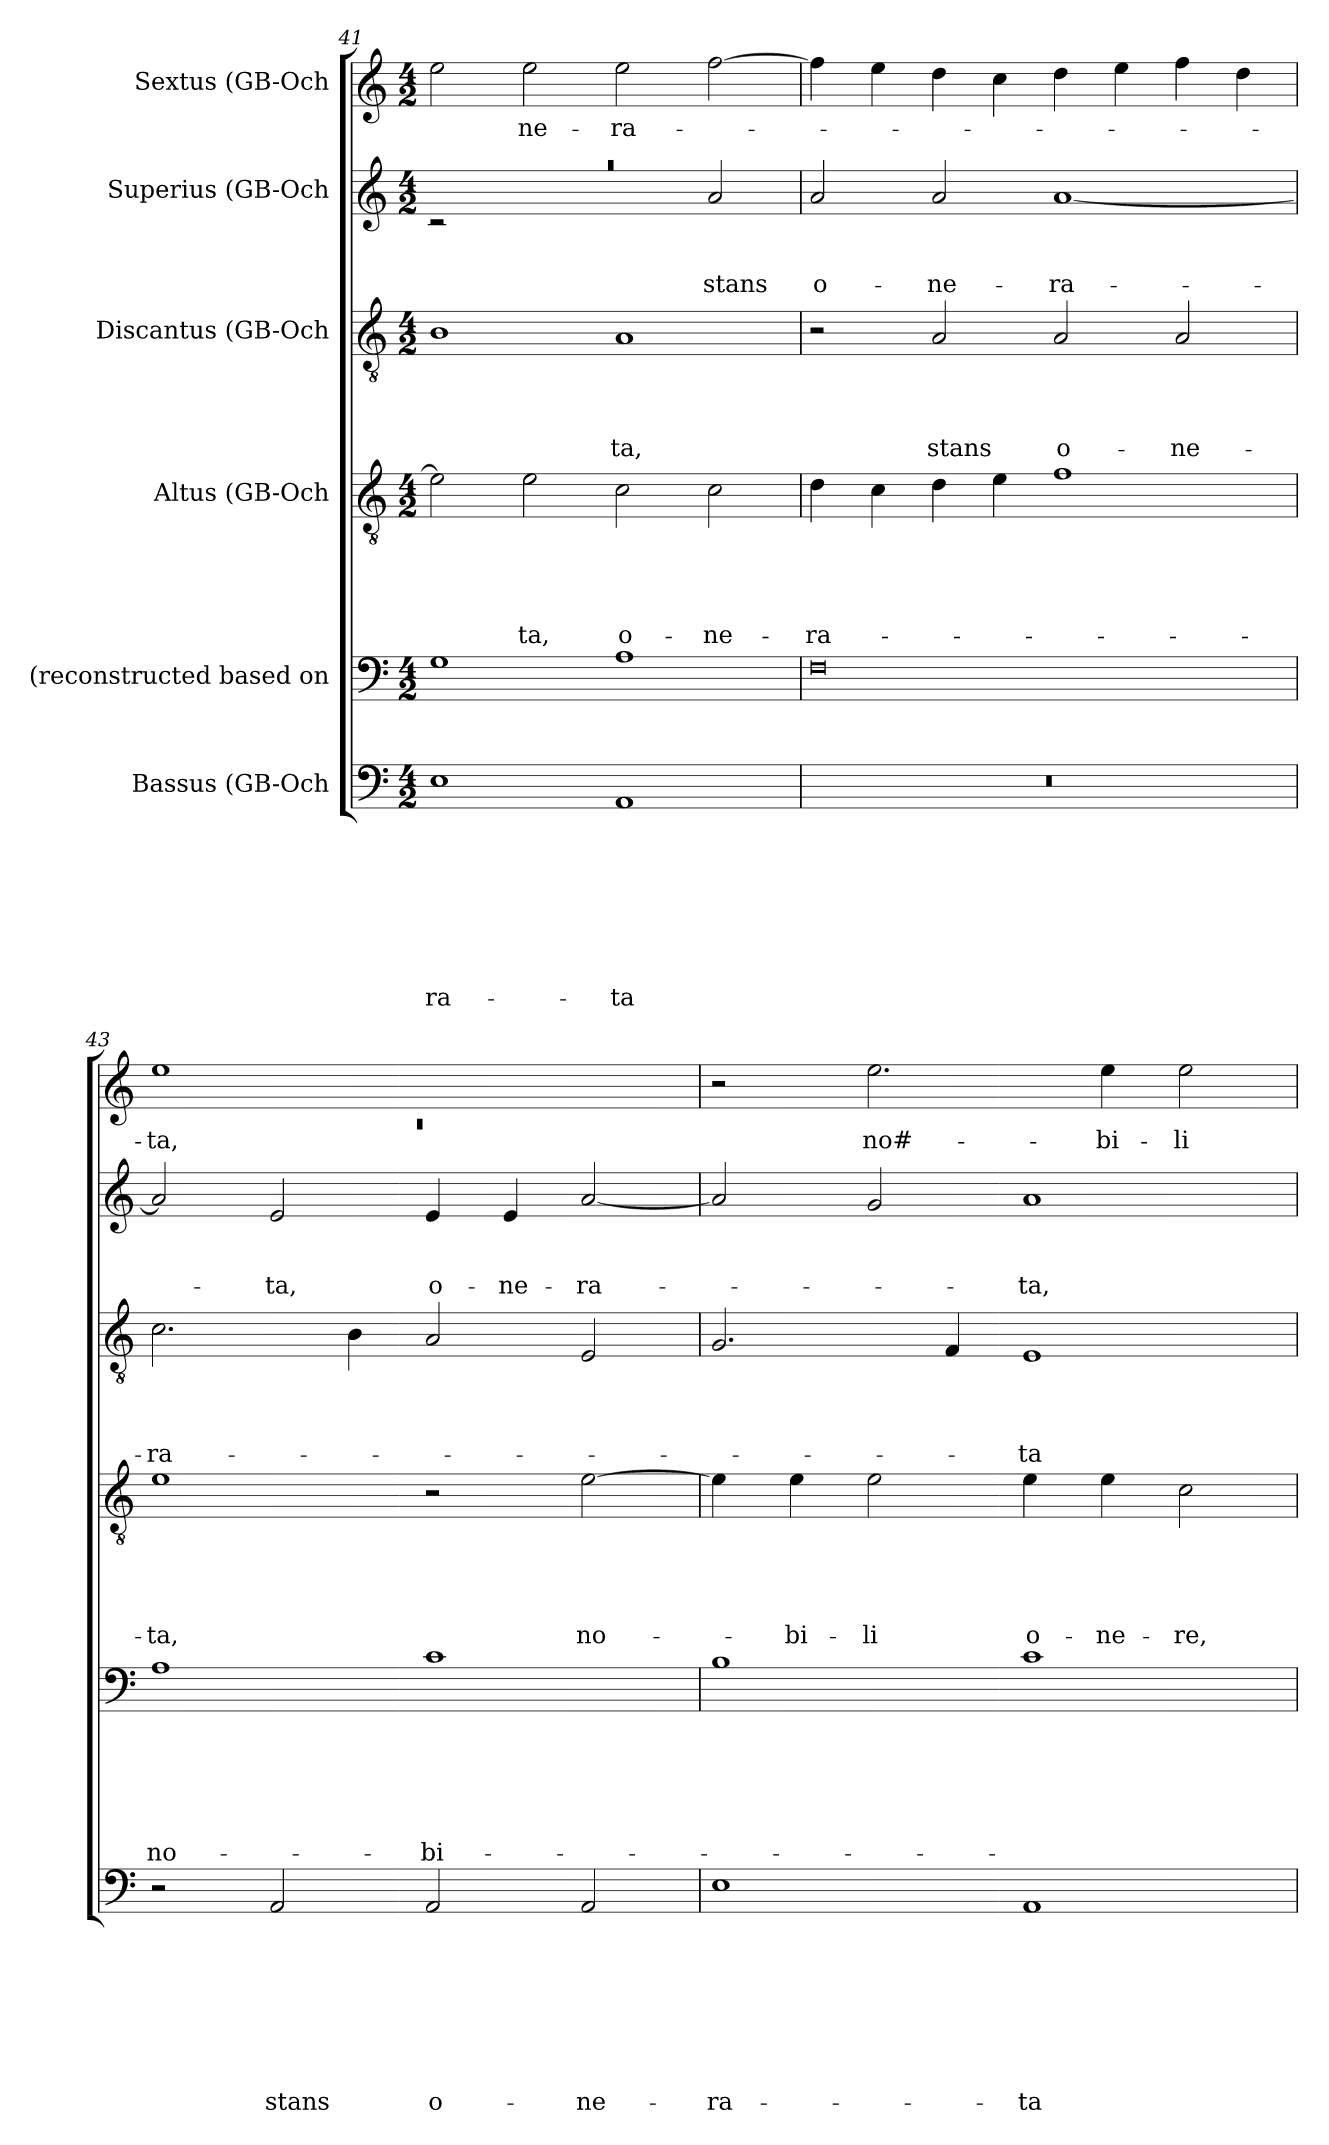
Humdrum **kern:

**kern	**text	**text	**text	**text	**text	**text	**text	**text	**kern	**text	**text	**text	**text	**text	**text	**kern	**text	**text	**text	**text	**text	**kern	**text	**text	**text	**text	**kern	**text	**text	**text	**kern	**text
*part6	*part6	*part6	*part6	*part6	*part6	*part6	*part6	*part6	*part5	*part5	*part5	*part5	*part5	*part5	*part5	*part4	*part4	*part4	*part4	*part4	*part4	*part3	*part3	*part3	*part3	*part3	*part2	*part2	*part2	*part2	*part1	*part1
*staff6	*staff6	*staff6	*staff6	*staff6	*staff6	*staff6	*staff6	*staff6	*staff5	*staff5	*staff5	*staff5	*staff5	*staff5	*staff5	*staff4	*staff4	*staff4	*staff4	*staff4	*staff4	*staff3	*staff3	*staff3	*staff3	*staff3	*staff2	*staff2	*staff2	*staff2	*staff1	*staff1
*I"Bassus (GB-Och	*	*	*	*	*	*	*	*	*I"(reconstructed based on	*	*	*	*	*	*	*I"Altus (GB-Och	*	*	*	*	*	*I"Discantus (GB-Och	*	*	*	*	*I"Superius (GB-Och	*	*	*	*I"Sextus (GB-Och	*
*clefF4	*	*	*	*	*	*	*	*	*clefF4	*	*	*	*	*	*	*clefGv2	*	*	*	*	*	*clefGv2	*	*	*	*	*clefG2	*	*	*	*clefG2	*
*k[]	*	*	*	*	*	*	*	*	*k[]	*	*	*	*	*	*	*k[]	*	*	*	*	*	*k[]	*	*	*	*	*k[]	*	*	*	*k[]	*
*C:	*	*	*	*	*	*	*	*	*C:	*	*	*	*	*	*	*C:	*	*	*	*	*	*C:	*	*	*	*	*C:	*	*	*	*C:	*
*M4/2	*	*	*	*	*	*	*	*	*M4/2	*	*	*	*	*	*	*M4/2	*	*	*	*	*	*M4/2	*	*	*	*	*M4/2	*	*	*	*M4/2	*
=41	=41	=41	=41	=41	=41	=41	=41	=41	=41	=41	=41	=41	=41	=41	=41	=41	=41	=41	=41	=41	=41	=41	=41	=41	=41	=41	=41	=41	=41	=41	=41	=41
!	!	!	!	!	!	!	!	!LO:LY:b	!	!	!	!	!	!	!	!	!	!	!	!	!	!	!	!	!	!	!LO:N:vis=1	!	!	!	!	!
*	*	*	*	*	*	*	*	*	*	*	*	*	*	*	*	*	*	*	*	*	*	*	*	*	*	*	*^	*	*	*	*	*
1E	.	.	.	.	.	.	.	-ra-	1G	.	.	.	.	.	.	2e\]	.	.	.	.	.	1B	.	.	.	.	0raa	2rc	.	.	.	2ee\	.
!	!	!	!	!	!	!	!	!	!	!	!	!	!	!	!	!	!	!	!	!	!LO:LY:b	!	!	!	!	!	!	!	!	!	!	!	!LO:LY:b
.	.	.	.	.	.	.	.	.	.	.	.	.	.	.	.	2e\	.	.	.	.	-ta,	.	.	.	.	.	.	1ryy	.	.	.	2ee\	-ne-
!	!	!	!	!	!	!	!	!LO:LY:b	!	!	!	!	!	!	!	!	!	!	!	!	!LO:LY:b	!	!	!	!	!LO:LY:b	!	!	!	!	!	!	!LO:LY:b
1AA	.	.	.	.	.	.	.	-ta	1A	.	.	.	.	.	.	2c\	.	.	.	.	o-	1A	.	.	.	-ta,	.	.	.	.	.	2ee\	-ra-
!	!	!	!	!	!	!	!	!	!	!	!	!	!	!	!	!	!	!	!	!	!LO:LY:b	!	!	!	!	!	!	!	!	!	!LO:LY:b	!	!
.	.	.	.	.	.	.	.	.	.	.	.	.	.	.	.	2c\	.	.	.	.	-ne-	.	.	.	.	.	.	2a/	.	.	stans	[>2ff\	.
=42	=42	=42	=42	=42	=42	=42	=42	=42	=42	=42	=42	=42	=42	=42	=42	=42	=42	=42	=42	=42	=42	=42	=42	=42	=42	=42	=42	=42	=42	=42	=42	=42	=42
!	!	!	!	!	!	!	!	!	!	!	!	!	!	!	!	!	!	!	!	!	!LO:LY:b	!	!	!	!	!	!	!	!	!	!LO:LY:b	!	!
*	*	*	*	*	*	*	*	*	*	*	*	*	*	*	*	*	*	*	*	*	*	*	*	*	*	*	*v	*v	*	*	*	*	*
0r	.	.	.	.	.	.	.	.	0F	.	.	.	.	.	.	4d\	.	.	.	.	-ra-	2r	.	.	.	.	2a/	.	.	o-	4ff\]	.
.	.	.	.	.	.	.	.	.	.	.	.	.	.	.	.	4c\	.	.	.	.	.	.	.	.	.	.	.	.	.	.	4ee\	.
!	!	!	!	!	!	!	!	!	!	!	!	!	!	!	!	!	!	!	!	!	!	!	!	!	!	!LO:LY:b	!	!	!	!LO:LY:b	!	!
.	.	.	.	.	.	.	.	.	.	.	.	.	.	.	.	4d\	.	.	.	.	.	2A/	.	.	.	stans	2a/	.	.	-ne-	4dd\	.
.	.	.	.	.	.	.	.	.	.	.	.	.	.	.	.	4e\	.	.	.	.	.	.	.	.	.	.	.	.	.	.	4cc\	.
!	!	!	!	!	!	!	!	!	!	!	!	!	!	!	!	!	!	!	!	!	!	!	!	!	!	!LO:LY:b	!	!	!	!LO:LY:b	!	!
.	.	.	.	.	.	.	.	.	.	.	.	.	.	.	.	1f	.	.	.	.	.	2A/	.	.	.	o-	[>1a	.	.	-ra-	4dd\	.
.	.	.	.	.	.	.	.	.	.	.	.	.	.	.	.	.	.	.	.	.	.	.	.	.	.	.	.	.	.	.	4ee\	.
!	!	!	!	!	!	!	!	!	!	!	!	!	!	!	!	!	!	!	!	!	!	!	!	!	!	!LO:LY:b	!	!	!	!	!	!
.	.	.	.	.	.	.	.	.	.	.	.	.	.	.	.	.	.	.	.	.	.	2A/	.	.	.	-ne-	.	.	.	.	4ff\	.
.	.	.	.	.	.	.	.	.	.	.	.	.	.	.	.	.	.	.	.	.	.	.	.	.	.	.	.	.	.	.	4dd\	.
!!LO:PB:g=z
=43	=43	=43	=43	=43	=43	=43	=43	=43	=43	=43	=43	=43	=43	=43	=43	=43	=43	=43	=43	=43	=43	=43	=43	=43	=43	=43	=43	=43	=43	=43	=43	=43
*	*	*	*	*	*	*	*	*	*	*	*	*	*	*	*	*	*	*	*	*	*	*	*	*	*	*	*	*	*	*	*^	*
!	!	!	!	!	!	!	!	!	!	!	!	!	!	!	!LO:LY:b	!	!	!	!	!	!LO:LY:b	!	!	!	!	!LO:LY:b	!	!	!	!	!	!LO:N:vis=1	!LO:LY:b
2r	.	.	.	.	.	.	.	.	1A	.	.	.	.	.	no-	1e	.	.	.	.	-ta,	2.c\	.	.	.	-ra-	2a/]	.	.	.	1ee	0rc	-ta,
!	!	!	!	!	!	!	!	!LO:LY:b	!	!	!	!	!	!	!	!	!	!	!	!	!	!	!	!	!	!	!	!	!	!LO:LY:b	!	!	!
2AA/	.	.	.	.	.	.	.	stans	.	.	.	.	.	.	.	.	.	.	.	.	.	.	.	.	.	.	2e/	.	.	-ta,	.	.	.
.	.	.	.	.	.	.	.	.	.	.	.	.	.	.	.	.	.	.	.	.	.	4B\	.	.	.	.	.	.	.	.	.	.	.
!	!	!	!	!	!	!	!	!LO:LY:b	!	!	!	!	!	!	!LO:LY:b	!	!	!	!	!	!	!	!	!	!	!	!	!	!	!LO:LY:b	!	!	!
2AA/	.	.	.	.	.	.	.	o-	1c	.	.	.	.	.	-bi-	2r	.	.	.	.	.	2A/	.	.	.	.	4e/	.	.	o-	1ryy	.	.
!	!	!	!	!	!	!	!	!	!	!	!	!	!	!	!	!	!	!	!	!	!	!	!	!	!	!	!	!	!	!LO:LY:b	!	!	!
.	.	.	.	.	.	.	.	.	.	.	.	.	.	.	.	.	.	.	.	.	.	.	.	.	.	.	4e/	.	.	-ne-	.	.	.
!	!	!	!	!	!	!	!	!LO:LY:b	!	!	!	!	!	!	!	!	!	!	!	!	!LO:LY:b	!	!	!	!	!	!	!	!	!LO:LY:b	!	!	!
2AA/	.	.	.	.	.	.	.	-ne-	.	.	.	.	.	.	.	[>2e\	.	.	.	.	no-	2E/	.	.	.	.	[<2a/	.	.	-ra-	.	.	.
*	*	*	*	*	*	*	*	*	*	*	*	*	*	*	*	*	*	*	*	*	*	*	*	*	*	*	*	*	*	*	*v	*v	*
=44	=44	=44	=44	=44	=44	=44	=44	=44	=44	=44	=44	=44	=44	=44	=44	=44	=44	=44	=44	=44	=44	=44	=44	=44	=44	=44	=44	=44	=44	=44	=44	=44
!	!	!	!	!	!	!	!	!LO:LY:b	!	!	!	!	!	!	!	!	!	!	!	!	!	!	!	!	!	!	!	!	!	!	!	!
1E	.	.	.	.	.	.	.	-ra-	1B	.	.	.	.	.	.	4e\]	.	.	.	.	.	2.G/	.	.	.	.	2a/]	.	.	.	2r	.
!	!	!	!	!	!	!	!	!	!	!	!	!	!	!	!	!	!	!	!	!	!LO:LY:b	!	!	!	!	!	!	!	!	!	!	!
.	.	.	.	.	.	.	.	.	.	.	.	.	.	.	.	4e\	.	.	.	.	-bi-	.	.	.	.	.	.	.	.	.	.	.
!	!	!	!	!	!	!	!	!	!	!	!	!	!	!	!	!	!	!	!	!	!LO:LY:b	!	!	!	!	!	!	!	!	!	!	!LO:LY:b:rj
.	.	.	.	.	.	.	.	.	.	.	.	.	.	.	.	2e\	.	.	.	.	-li	.	.	.	.	.	2g/	.	.	.	2.ee\	no#-
.	.	.	.	.	.	.	.	.	.	.	.	.	.	.	.	.	.	.	.	.	.	4F/	.	.	.	.	.	.	.	.	.	.
!	!	!	!	!	!	!	!	!LO:LY:b	!	!	!	!	!	!	!	!	!	!	!	!	!LO:LY:b	!	!	!	!	!LO:LY:b	!	!	!	!LO:LY:b	!	!
1AA	.	.	.	.	.	.	.	-ta	1c	.	.	.	.	.	.	4e\	.	.	.	.	o-	1E	.	.	.	-ta	1a	.	.	-ta,	.	.
!	!	!	!	!	!	!	!	!	!	!	!	!	!	!	!	!	!	!	!	!	!LO:LY:b	!	!	!	!	!	!	!	!	!	!	!LO:LY:b
.	.	.	.	.	.	.	.	.	.	.	.	.	.	.	.	4e\	.	.	.	.	-ne-	.	.	.	.	.	.	.	.	.	4ee\	-bi-
!	!	!	!	!	!	!	!	!	!	!	!	!	!	!	!	!	!	!	!	!	!LO:LY:b	!	!	!	!	!	!	!	!	!	!	!LO:LY:b
.	.	.	.	.	.	.	.	.	.	.	.	.	.	.	.	2c\	.	.	.	.	-re,	.	.	.	.	.	.	.	.	.	2ee\	-li
=	=	=	=	=	=	=	=	=	=	=	=	=	=	=	=	=	=	=	=	=	=	=	=	=	=	=	=	=	=	=	=	=
*-	*-	*-	*-	*-	*-	*-	*-	*-	*-	*-	*-	*-	*-	*-	*-	*-	*-	*-	*-	*-	*-	*-	*-	*-	*-	*-	*-	*-	*-	*-	*-	*-
